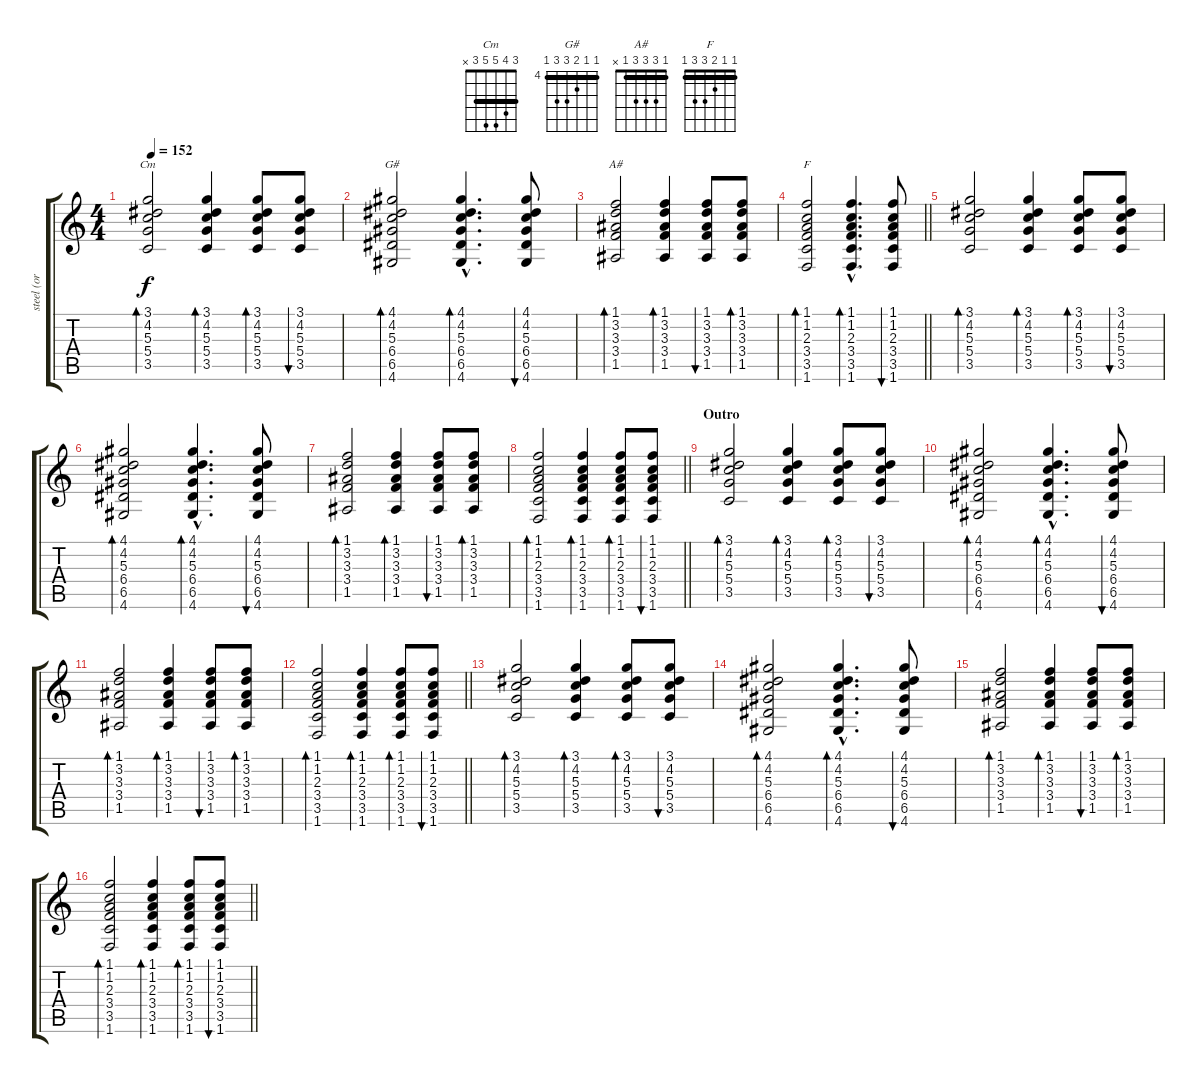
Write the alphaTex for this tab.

\track ("steel (or clean)" "steel (or ") {instrument acousticguitarsteel}
\staff {score tabs}
\tuning (E4 B3 G3 D3 A2 E2) {hide}
\chord ("Cm" 3 4 5 5 3 x) {barre 3}
\chord ("G#" 4 4 5 6 6 4) {firstfret 4 barre 4}
\chord ("A#" 1 3 3 3 1 x) {barre 1}
\chord ("F" 1 1 2 3 3 1) {barre 1}
\ts (4 4)
\tempo 152
\clef g2
\ks c
(3.1 4.2 5.3 5.4 3.5).2{bd 60 ch "Cm" dy f} (3.1 4.2 5.3 5.4 3.5).4{bd 60} (3.1 4.2 5.3 5.4 3.5).8{bd 60} (3.1 4.2 5.3 5.4 3.5).8{bu 60} |
(4.1 4.2 5.3 6.4 6.5 4.6).2{bd 60 ch "G#"} (4.1{hac} 4.2{hac} 5.3{hac} 6.4{hac} 6.5{hac} 4.6{hac}).4{d bd 60} (4.1 4.2 5.3 6.4 6.5 4.6).8{bu 60} |
(1.1 3.2 3.3 3.4 1.5).2{bd 60 ch "A#"} (1.1 3.2 3.3 3.4 1.5).4{bd 60} (1.1 3.2 3.3 3.4 1.5).8{bu 60} (1.1 3.2 3.3 3.4 1.5).8{bd 60} |
\barLineRight lightlight
(1.1 1.2 2.3 3.4 3.5 1.6).2{bd 60 ch "F"} (1.1{hac} 1.2{hac} 2.3{hac} 3.4{hac} 3.5{hac} 1.6{hac}).4{d bd 60} (1.1 1.2 2.3 3.4 3.5 1.6).8{bu 60} |
(3.1 4.2 5.3 5.4 3.5).2{bd 60} (3.1 4.2 5.3 5.4 3.5).4{bd 60} (3.1 4.2 5.3 5.4 3.5).8{bd 60} (3.1 4.2 5.3 5.4 3.5).8{bu 60} |
(4.1 4.2 5.3 6.4 6.5 4.6).2{bd 60} (4.1{hac} 4.2{hac} 5.3{hac} 6.4{hac} 6.5{hac} 4.6{hac}).4{d bd 60} (4.1 4.2 5.3 6.4 6.5 4.6).8{bu 60} |
(1.1 3.2 3.3 3.4 1.5).2{bd 60} (1.1 3.2 3.3 3.4 1.5).4{bd 60} (1.1 3.2 3.3 3.4 1.5).8{bu 60} (1.1 3.2 3.3 3.4 1.5).8{bd 60} |
\barLineRight lightlight
(1.1 1.2 2.3 3.4 3.5 1.6).2{bd 60} (1.1 1.2 2.3 3.4 3.5 1.6).4{bd 60} (1.1 1.2 2.3 3.4 3.5 1.6).8{bd 60} (1.1 1.2 2.3 3.4 3.5 1.6).8{bu 60} |
\section ("" "Outro")
(3.1 4.2 5.3 5.4 3.5).2{bd 60 volume 10} (3.1 4.2 5.3 5.4 3.5).4{bd 60} (3.1 4.2 5.3 5.4 3.5).8{bd 60} (3.1 4.2 5.3 5.4 3.5).8{bu 60} |
(4.1 4.2 5.3 6.4 6.5 4.6).2{bd 60} (4.1{hac} 4.2{hac} 5.3{hac} 6.4{hac} 6.5{hac} 4.6{hac}).4{d bd 60} (4.1 4.2 5.3 6.4 6.5 4.6).8{bu 60} |
(1.1 3.2 3.3 3.4 1.5).2{bd 60} (1.1 3.2 3.3 3.4 1.5).4{bd 60} (1.1 3.2 3.3 3.4 1.5).8{bu 60} (1.1 3.2 3.3 3.4 1.5).8{bd 60} |
\barLineRight lightlight
(1.1 1.2 2.3 3.4 3.5 1.6).2{bd 60} (1.1 1.2 2.3 3.4 3.5 1.6).4{bd 60} (1.1 1.2 2.3 3.4 3.5 1.6).8{bd 60} (1.1 1.2 2.3 3.4 3.5 1.6).8{bu 60} |
(3.1 4.2 5.3 5.4 3.5).2{bd 60} (3.1 4.2 5.3 5.4 3.5).4{bd 60} (3.1 4.2 5.3 5.4 3.5).8{bd 60} (3.1 4.2 5.3 5.4 3.5).8{bu 60} |
(4.1 4.2 5.3 6.4 6.5 4.6).2{bd 60} (4.1{hac} 4.2{hac} 5.3{hac} 6.4{hac} 6.5{hac} 4.6{hac}).4{d bd 60} (4.1 4.2 5.3 6.4 6.5 4.6).8{bu 60} |
(1.1 3.2 3.3 3.4 1.5).2{bd 60} (1.1 3.2 3.3 3.4 1.5).4{bd 60} (1.1 3.2 3.3 3.4 1.5).8{bu 60} (1.1 3.2 3.3 3.4 1.5).8{bd 60} |
\barLineRight lightlight
(1.1 1.2 2.3 3.4 3.5 1.6).2{bd 60} (1.1 1.2 2.3 3.4 3.5 1.6).4{bd 60} (1.1 1.2 2.3 3.4 3.5 1.6).8{bd 60} (1.1 1.2 2.3 3.4 3.5 1.6).8{bu 60}
